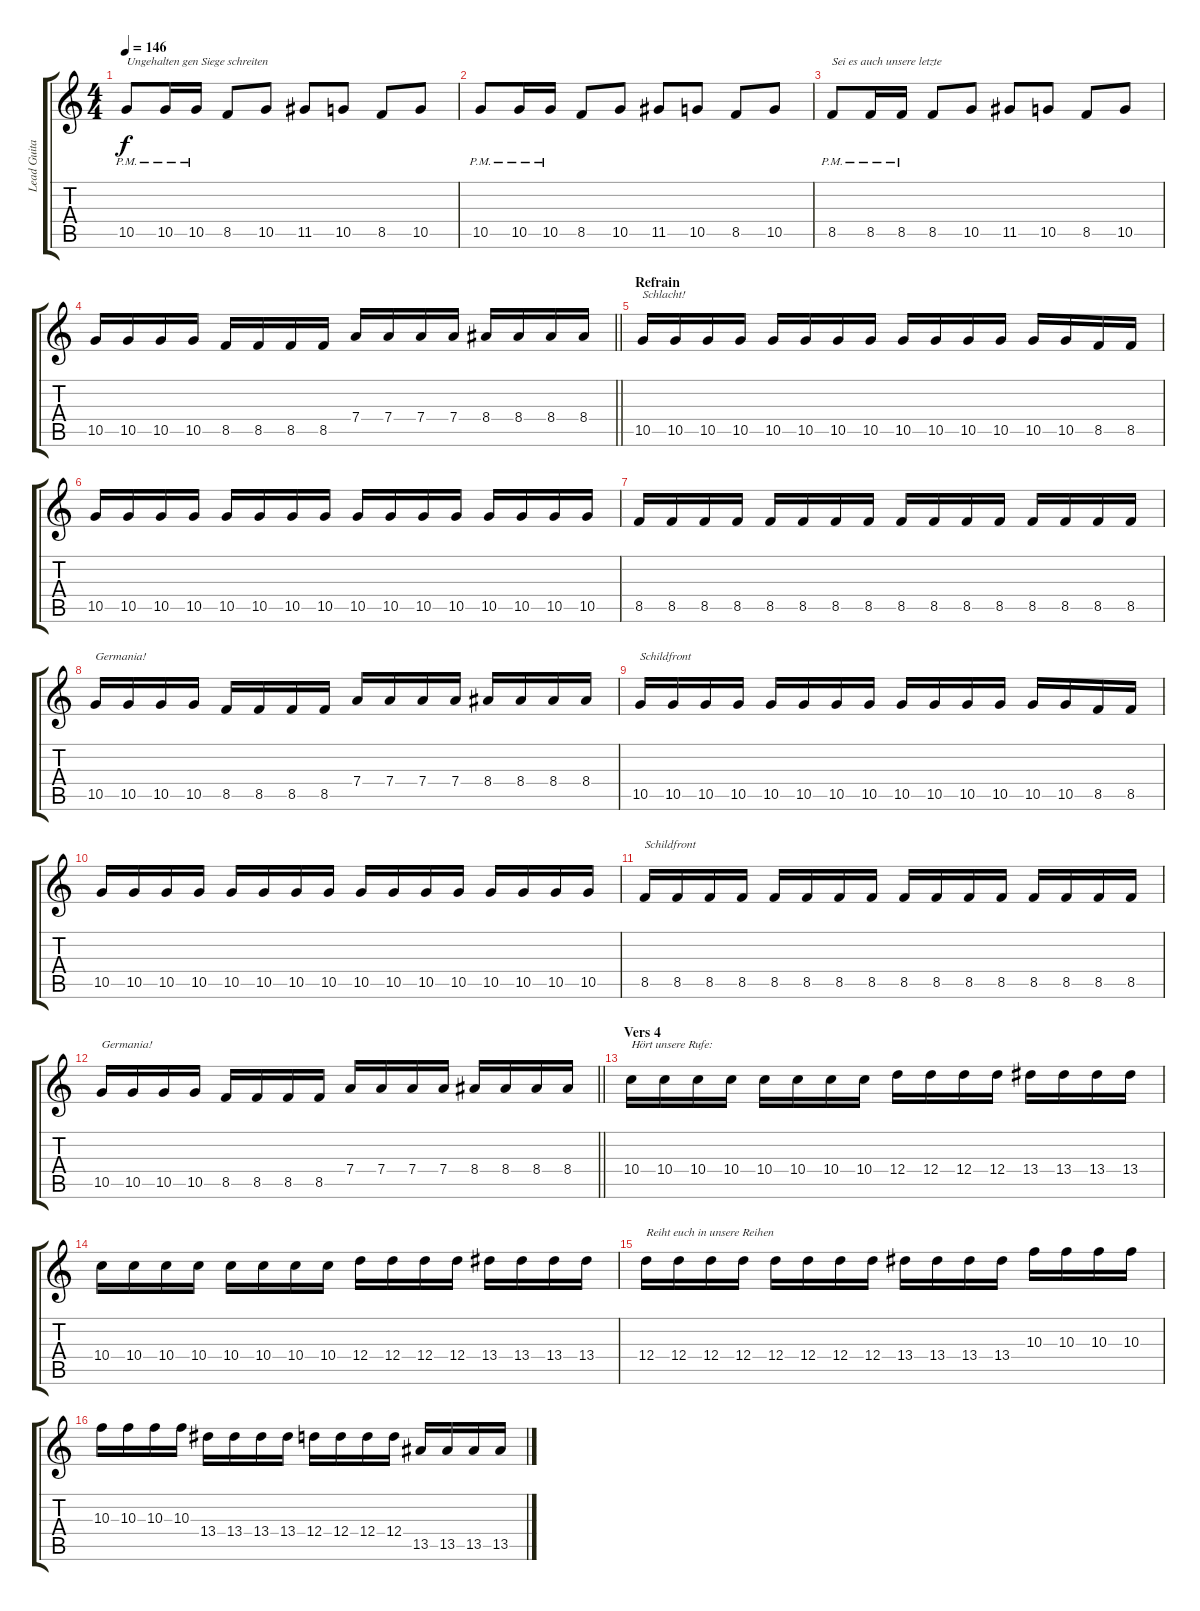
\track ("Lead Guitar" "Lead Guita") {instrument distortionguitar}
\staff {score tabs}
\tuning (E4 B3 G3 D3 A2 E2) {hide}
\ts (4 4)
\tempo 146
\clef g2
\ks c
10.5{pm}.8{txt "Ungehalten gen Siege schreiten" dy f} 10.5{pm}.16 10.5{pm}.16 8.5.8 10.5.8 11.5.8 10.5.8 8.5.8 10.5.8 |
10.5{pm}.8 10.5{pm}.16 10.5{pm}.16 8.5.8 10.5.8 11.5.8 10.5.8 8.5.8 10.5.8 |
8.5{pm}.8{txt "Sei es auch unsere letzte"} 8.5{pm}.16 8.5{pm}.16 8.5.8 10.5.8 11.5.8 10.5.8 8.5.8 10.5.8 |
\barLineRight lightlight
10.5.16 10.5.16 10.5.16 10.5.16 8.5.16 8.5.16 8.5.16 8.5.16 7.4.16 7.4.16 7.4.16 7.4.16 8.4.16 8.4.16 8.4.16 8.4.16 |
\section ("" "Refrain")
10.5.16{txt "Schlacht!"} 10.5.16 10.5.16 10.5.16 10.5.16 10.5.16 10.5.16 10.5.16 10.5.16 10.5.16 10.5.16 10.5.16 10.5.16 10.5.16 8.5.16 8.5.16 |
10.5.16 10.5.16 10.5.16 10.5.16 10.5.16 10.5.16 10.5.16 10.5.16 10.5.16 10.5.16 10.5.16 10.5.16 10.5.16 10.5.16 10.5.16 10.5.16 |
8.5.16 8.5.16 8.5.16 8.5.16 8.5.16 8.5.16 8.5.16 8.5.16 8.5.16 8.5.16 8.5.16 8.5.16 8.5.16 8.5.16 8.5.16 8.5.16 |
10.5.16{txt "Germania!"} 10.5.16 10.5.16 10.5.16 8.5.16 8.5.16 8.5.16 8.5.16 7.4.16 7.4.16 7.4.16 7.4.16 8.4.16 8.4.16 8.4.16 8.4.16 |
10.5.16{txt "Schildfront"} 10.5.16 10.5.16 10.5.16 10.5.16 10.5.16 10.5.16 10.5.16 10.5.16 10.5.16 10.5.16 10.5.16 10.5.16 10.5.16 8.5.16 8.5.16 |
10.5.16 10.5.16 10.5.16 10.5.16 10.5.16 10.5.16 10.5.16 10.5.16 10.5.16 10.5.16 10.5.16 10.5.16 10.5.16 10.5.16 10.5.16 10.5.16 |
8.5.16{txt "Schildfront"} 8.5.16 8.5.16 8.5.16 8.5.16 8.5.16 8.5.16 8.5.16 8.5.16 8.5.16 8.5.16 8.5.16 8.5.16 8.5.16 8.5.16 8.5.16 |
\barLineRight lightlight
10.5.16{txt "Germania!"} 10.5.16 10.5.16 10.5.16 8.5.16 8.5.16 8.5.16 8.5.16 7.4.16 7.4.16 7.4.16 7.4.16 8.4.16 8.4.16 8.4.16 8.4.16 |
\section ("" "Vers 4")
10.4.16{txt "Hört unsere Rufe:"} 10.4.16 10.4.16 10.4.16 10.4.16 10.4.16 10.4.16 10.4.16 12.4.16 12.4.16 12.4.16 12.4.16 13.4.16 13.4.16 13.4.16 13.4.16 |
10.4.16 10.4.16 10.4.16 10.4.16 10.4.16 10.4.16 10.4.16 10.4.16 12.4.16 12.4.16 12.4.16 12.4.16 13.4.16 13.4.16 13.4.16 13.4.16 |
12.4.16{txt "Reiht euch in unsere Reihen"} 12.4.16 12.4.16 12.4.16 12.4.16 12.4.16 12.4.16 12.4.16 13.4.16 13.4.16 13.4.16 13.4.16 10.3.16 10.3.16 10.3.16 10.3.16 |
10.3.16 10.3.16 10.3.16 10.3.16 13.4.16 13.4.16 13.4.16 13.4.16 12.4.16 12.4.16 12.4.16 12.4.16 13.5.16 13.5.16 13.5.16 13.5.16
